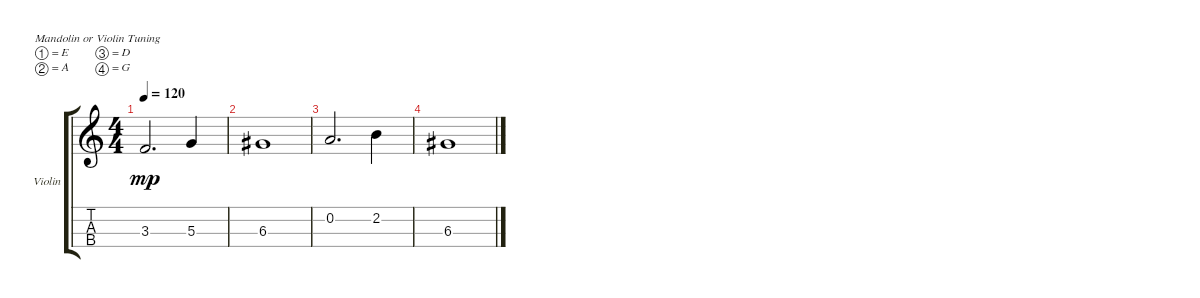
\defaultSystemsLayout 4
\bracketExtendMode groupsimilarinstruments
\firstSystemTrackNameOrientation horizontal
\otherSystemsTrackNameOrientation horizontal
\track ("Violin" "Violin") {instrument violin}
\staff {score tabs}
\tuning (E5 A4 D4 G3)
\ts (4 4)
\tempo 120
\clef g2
\ks c
3.3.2{d dy mp} 5.3.4 |
6.3.1 |
0.2.2{d} 2.2.4 |
6.3.1
